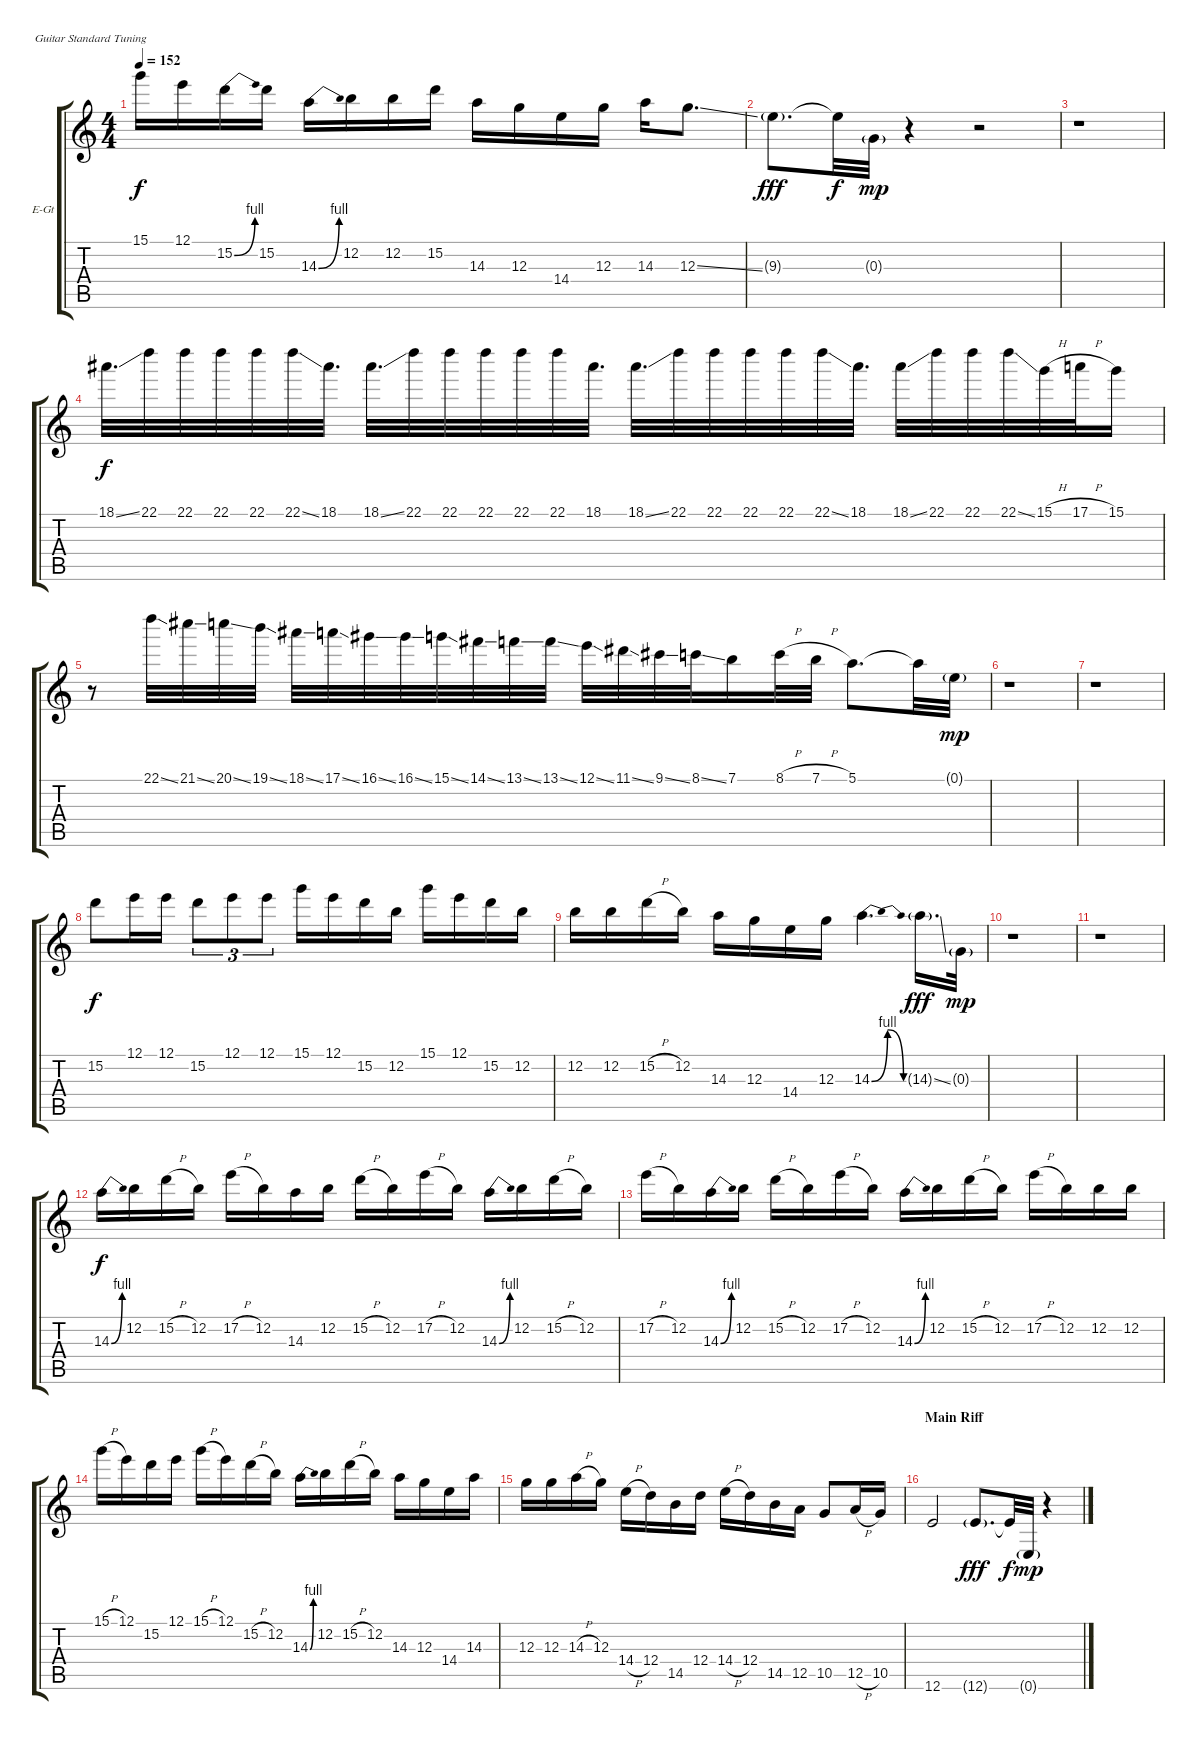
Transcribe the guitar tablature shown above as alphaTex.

\bracketExtendMode groupsimilarinstruments
\firstSystemTrackNameOrientation horizontal
\otherSystemsTrackNameOrientation horizontal
\track ("Gtr. III (Dist)" "E-Gt") {instrument distortionguitar}
\staff {score tabs}
\tuning (E4 B3 G3 D3 A2 E2)
\ts (4 4)
\tempo 152
\clef g2
\scale
0.333333
\ks c
15.1.16{dy f} 12.1.16 15.2{be (bend 0 0 60 4)}.16 15.2.16 14.3{be (bend 0 0 60 4)}.16 12.2.16 12.2.16 15.2.16 14.3.16 12.3.16 14.4.16 12.3.16 14.3.16 12.3{ss}.8{d} |
\scale
0.333333 9.3{g}.8{d dy fff} 9.3{t}.32{dy f} 0.3{g}.32{dy mp} r.4 r.2 |
\scale
0.333333 r.1 |
\scale
0.333333 18.1{ss}.32{d dy f} 22.1.32 22.1.32 22.1.32 22.1.32 22.1{ss}.32 18.1.32{d} 18.1{ss}.32{d} 22.1.32 22.1.32 22.1.32 22.1.32 22.1.32 18.1.32{d} 18.1{ss}.32{d} 22.1.32 22.1.32 22.1.32 22.1.32 22.1{ss}.32 18.1.32{d} 18.1{ss}.32 22.1.32 22.1.32 22.1{ss}.32 15.1{h}.32 17.1{h}.32 15.1.16 |
\scale
0.333333 r.8 22.1{ss}.32 21.1{ss}.32 20.1{ss}.32 19.1{ss}.32 18.1{ss}.32 17.1{ss}.32 16.1{ss}.32 16.1{ss}.32 15.1{ss}.32 14.1{ss}.32 13.1{ss}.32 13.1{ss}.32 12.1{ss}.32 11.1{ss}.32 9.1{ss}.32 8.1{ss}.32 7.1.16 8.1{h}.32 7.1{h}.32 5.1.8{d} 5.1{t}.32 0.1{g}.32{dy mp} |
\scale
0.333333 r.1 |
\scale
0.333333 r.1 |
\scale
0.333333 15.2.8{dy f} 12.1.16 12.1.16 15.2.8{tu (3 2)} 12.1.8{tu (3 2)} 12.1.8{tu (3 2)} 15.1.16 12.1.16 15.2.16 12.2.16 15.1.16 12.1.16 15.2.16 12.2.16 |
\scale
0.333333 12.2.16 12.2.16 15.2{h}.16 12.2.16 14.3.16 12.3.16 14.4.16 12.3.16 14.3{be (bendrelease 0 0 30 4 30 4 60 0)}.4{d} 14.3{ss g}.16{d dy fff} 0.3{g}.32{dy mp} |
\scale
0.333333 r.1 |
\scale
0.333333 r.1 |
\scale
0.333333 14.3{be (bend 0 0 60 4)}.16{dy f} 12.2.16 15.2{h}.16 12.2.16 17.2{h}.16 12.2.16 14.3.16 12.2.16 15.2{h}.16 12.2.16 17.2{h}.16 12.2.16 14.3{be (bend 0 0 60 4)}.16 12.2.16 15.2{h}.16 12.2.16 |
\scale
0.333333 17.2{h}.16 12.2.16 14.3{be (bend 0 0 60 4)}.16 12.2.16 15.2{h}.16 12.2.16 17.2{h}.16 12.2.16 14.3{be (bend 0 0 60 4)}.16 12.2.16 15.2{h}.16 12.2.16 17.2{h}.16 12.2.16 12.2.16 12.2.16 |
\scale
0.333333 15.1{h}.16 12.1.16 15.2.16 12.1.16 15.1{h}.16 12.1.16 15.2{h}.16 12.2.16 14.3{be (bend 0 0 60 4)}.16 12.2.16 15.2{h}.16 12.2.16 14.3.16 12.3.16 14.4.16 14.3.16 |
\scale
0.333333 12.3.16 12.3.16 14.3{h}.16 12.3.16 14.4{h}.16 12.4.16 14.5.16 12.4.16 14.4{h}.16 12.4.16 14.5.16 12.5.16 10.5.8 12.5{h}.16 10.5.16 |
\section ("" "Main Riff")
\scale
0.333333 12.6.2 12.6{g}.8{d dy fff} 12.6{t}.32{dy f} 0.6{g}.32{dy mp} r.4
